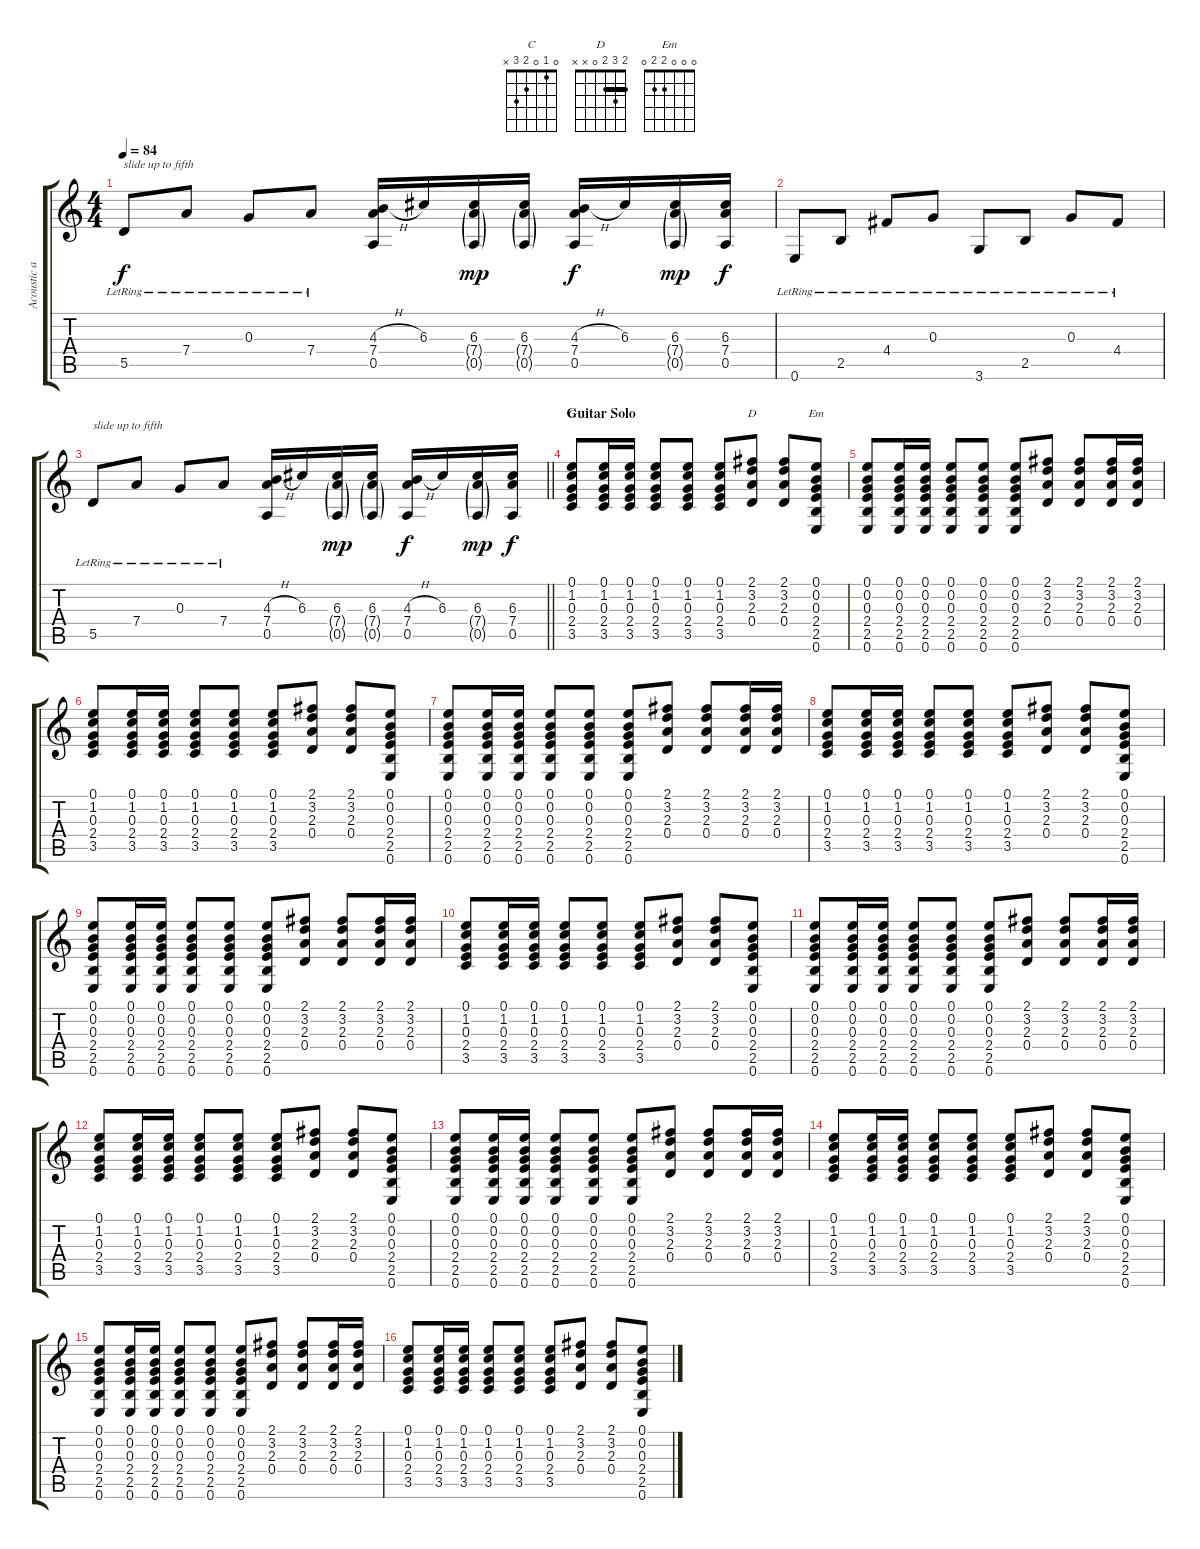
\track ("Acoustic and Rhythm" "Acoustic a") {instrument acousticguitarsteel}
\staff {score tabs}
\tuning (E4 B3 G3 D3 A2 E2) {hide}
\chord ("C" 0 1 0 2 3 x)
\chord ("D" 2 3 2 0 x x) {barre 2}
\chord ("Em" 0 0 0 2 2 0)
\ts (4 4)
\tempo 84
\clef g2
\ks c
5.5{lr}.8{txt "slide up to fifth" dy f} 7.4{lr}.8 0.3{lr}.8 7.4{lr}.8 (4.3{h} 7.4 0.5).16 6.3.16 (6.3 7.4{g} 0.5{g}).16{dy mp} (6.3 7.4{g} 0.5{g}).16 (4.3{h} 7.4 0.5).16{dy f} 6.3.16 (6.3 7.4{g} 0.5{g}).16{dy mp} (6.3 7.4 0.5).16{dy f} |
0.6{lr}.8 2.5{lr}.8 4.4{lr}.8 0.3{lr}.8 3.6{lr}.8 2.5{lr}.8 0.3{lr}.8 4.4{lr}.8 |
\barLineRight lightlight
5.5{lr}.8{txt "slide up to fifth"} 7.4{lr}.8 0.3{lr}.8 7.4{lr}.8 (4.3{h} 7.4 0.5).16 6.3.16 (6.3 7.4{g} 0.5{g}).16{dy mp} (6.3 7.4{g} 0.5{g}).16 (4.3{h} 7.4 0.5).16{dy f} 6.3.16 (6.3 7.4{g} 0.5{g}).16{dy mp} (6.3 7.4 0.5).16{dy f} |
\section ("" "Guitar Solo")
(0.1 1.2 0.3 2.4 3.5).8{ch "C"} (0.1 1.2 0.3 2.4 3.5).16 (0.1 1.2 0.3 2.4 3.5).16 (0.1 1.2 0.3 2.4 3.5).8 (0.1 1.2 0.3 2.4 3.5).8 (0.1 1.2 0.3 2.4 3.5).8 (2.1 3.2 2.3 0.4).8{ch "D"} (2.1 3.2 2.3 0.4).8 (0.1 0.2 0.3 2.4 2.5 0.6).8{ch "Em"} |
(0.1 0.2 0.3 2.4 2.5 0.6).8 (0.1 0.2 0.3 2.4 2.5 0.6).16 (0.1 0.2 0.3 2.4 2.5 0.6).16 (0.1 0.2 0.3 2.4 2.5 0.6).8 (0.1 0.2 0.3 2.4 2.5 0.6).8 (0.1 0.2 0.3 2.4 2.5 0.6).8 (2.1 3.2 2.3 0.4).8 (2.1 3.2 2.3 0.4).8 (2.1 3.2 2.3 0.4).16 (2.1 3.2 2.3 0.4).16 |
(0.1 1.2 0.3 2.4 3.5).8 (0.1 1.2 0.3 2.4 3.5).16 (0.1 1.2 0.3 2.4 3.5).16 (0.1 1.2 0.3 2.4 3.5).8 (0.1 1.2 0.3 2.4 3.5).8 (0.1 1.2 0.3 2.4 3.5).8 (2.1 3.2 2.3 0.4).8 (2.1 3.2 2.3 0.4).8 (0.1 0.2 0.3 2.4 2.5 0.6).8 |
(0.1 0.2 0.3 2.4 2.5 0.6).8 (0.1 0.2 0.3 2.4 2.5 0.6).16 (0.1 0.2 0.3 2.4 2.5 0.6).16 (0.1 0.2 0.3 2.4 2.5 0.6).8 (0.1 0.2 0.3 2.4 2.5 0.6).8 (0.1 0.2 0.3 2.4 2.5 0.6).8 (2.1 3.2 2.3 0.4).8 (2.1 3.2 2.3 0.4).8 (2.1 3.2 2.3 0.4).16 (2.1 3.2 2.3 0.4).16 |
(0.1 1.2 0.3 2.4 3.5).8 (0.1 1.2 0.3 2.4 3.5).16 (0.1 1.2 0.3 2.4 3.5).16 (0.1 1.2 0.3 2.4 3.5).8 (0.1 1.2 0.3 2.4 3.5).8 (0.1 1.2 0.3 2.4 3.5).8 (2.1 3.2 2.3 0.4).8 (2.1 3.2 2.3 0.4).8 (0.1 0.2 0.3 2.4 2.5 0.6).8 |
(0.1 0.2 0.3 2.4 2.5 0.6).8 (0.1 0.2 0.3 2.4 2.5 0.6).16 (0.1 0.2 0.3 2.4 2.5 0.6).16 (0.1 0.2 0.3 2.4 2.5 0.6).8 (0.1 0.2 0.3 2.4 2.5 0.6).8 (0.1 0.2 0.3 2.4 2.5 0.6).8 (2.1 3.2 2.3 0.4).8 (2.1 3.2 2.3 0.4).8 (2.1 3.2 2.3 0.4).16 (2.1 3.2 2.3 0.4).16 |
(0.1 1.2 0.3 2.4 3.5).8 (0.1 1.2 0.3 2.4 3.5).16 (0.1 1.2 0.3 2.4 3.5).16 (0.1 1.2 0.3 2.4 3.5).8 (0.1 1.2 0.3 2.4 3.5).8 (0.1 1.2 0.3 2.4 3.5).8 (2.1 3.2 2.3 0.4).8 (2.1 3.2 2.3 0.4).8 (0.1 0.2 0.3 2.4 2.5 0.6).8 |
(0.1 0.2 0.3 2.4 2.5 0.6).8 (0.1 0.2 0.3 2.4 2.5 0.6).16 (0.1 0.2 0.3 2.4 2.5 0.6).16 (0.1 0.2 0.3 2.4 2.5 0.6).8 (0.1 0.2 0.3 2.4 2.5 0.6).8 (0.1 0.2 0.3 2.4 2.5 0.6).8 (2.1 3.2 2.3 0.4).8 (2.1 3.2 2.3 0.4).8 (2.1 3.2 2.3 0.4).16 (2.1 3.2 2.3 0.4).16 |
(0.1 1.2 0.3 2.4 3.5).8 (0.1 1.2 0.3 2.4 3.5).16 (0.1 1.2 0.3 2.4 3.5).16 (0.1 1.2 0.3 2.4 3.5).8 (0.1 1.2 0.3 2.4 3.5).8 (0.1 1.2 0.3 2.4 3.5).8 (2.1 3.2 2.3 0.4).8 (2.1 3.2 2.3 0.4).8 (0.1 0.2 0.3 2.4 2.5 0.6).8 |
(0.1 0.2 0.3 2.4 2.5 0.6).8 (0.1 0.2 0.3 2.4 2.5 0.6).16 (0.1 0.2 0.3 2.4 2.5 0.6).16 (0.1 0.2 0.3 2.4 2.5 0.6).8 (0.1 0.2 0.3 2.4 2.5 0.6).8 (0.1 0.2 0.3 2.4 2.5 0.6).8 (2.1 3.2 2.3 0.4).8 (2.1 3.2 2.3 0.4).8 (2.1 3.2 2.3 0.4).16 (2.1 3.2 2.3 0.4).16 |
(0.1 1.2 0.3 2.4 3.5).8 (0.1 1.2 0.3 2.4 3.5).16 (0.1 1.2 0.3 2.4 3.5).16 (0.1 1.2 0.3 2.4 3.5).8 (0.1 1.2 0.3 2.4 3.5).8 (0.1 1.2 0.3 2.4 3.5).8 (2.1 3.2 2.3 0.4).8 (2.1 3.2 2.3 0.4).8 (0.1 0.2 0.3 2.4 2.5 0.6).8 |
(0.1 0.2 0.3 2.4 2.5 0.6).8 (0.1 0.2 0.3 2.4 2.5 0.6).16 (0.1 0.2 0.3 2.4 2.5 0.6).16 (0.1 0.2 0.3 2.4 2.5 0.6).8 (0.1 0.2 0.3 2.4 2.5 0.6).8 (0.1 0.2 0.3 2.4 2.5 0.6).8 (2.1 3.2 2.3 0.4).8 (2.1 3.2 2.3 0.4).8 (2.1 3.2 2.3 0.4).16 (2.1 3.2 2.3 0.4).16 |
(0.1 1.2 0.3 2.4 3.5).8 (0.1 1.2 0.3 2.4 3.5).16 (0.1 1.2 0.3 2.4 3.5).16 (0.1 1.2 0.3 2.4 3.5).8 (0.1 1.2 0.3 2.4 3.5).8 (0.1 1.2 0.3 2.4 3.5).8 (2.1 3.2 2.3 0.4).8 (2.1 3.2 2.3 0.4).8 (0.1 0.2 0.3 2.4 2.5 0.6).8
